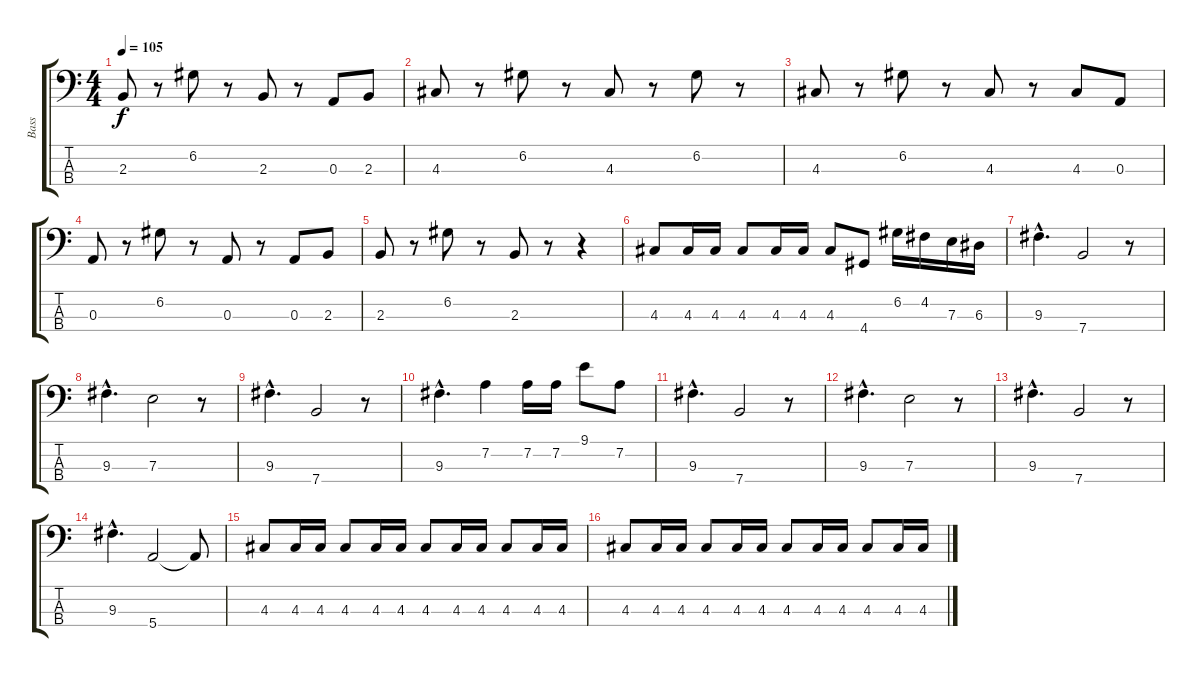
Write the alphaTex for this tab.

\track ("Bass" "Bass") {instrument acousticbass}
\staff {score tabs}
\tuning (G2 D2 A1 E1) {hide}
\ts (4 4)
\tempo 105
\clef f4
\ks c
2.3.8{dy f} r.8 6.2.8 r.8 2.3.8 r.8 0.3.8 2.3.8 |
4.3.8 r.8 6.2.8 r.8 4.3.8 r.8 6.2.8 r.8 |
4.3.8 r.8 6.2.8 r.8 4.3.8 r.8 4.3.8 0.3.8 |
0.3.8 r.8 6.2.8 r.8 0.3.8 r.8 0.3.8 2.3.8 |
2.3.8 r.8 6.2.8 r.8 2.3.8 r.8 r.4 |
4.3.8 4.3.16 4.3.16 4.3.8 4.3.16 4.3.16 4.3.8 4.4.8 6.2.16 4.2.16 7.3.16 6.3.16 |
9.3{hac}.4{d} 7.4.2 r.8 |
9.3{hac}.4{d} 7.3.2 r.8 |
9.3{hac}.4{d} 7.4.2 r.8 |
9.3{hac}.4{d} 7.2.4 7.2.16 7.2.16 9.1.8 7.2.8 |
9.3{hac}.4{d} 7.4.2 r.8 |
9.3{hac}.4{d} 7.3.2 r.8 |
9.3{hac}.4{d} 7.4.2 r.8 |
9.3{hac}.4{d} 5.4.2 5.4{t}.8 |
4.3.8 4.3.16 4.3.16 4.3.8 4.3.16 4.3.16 4.3.8 4.3.16 4.3.16 4.3.8 4.3.16 4.3.16 |
4.3.8 4.3.16 4.3.16 4.3.8 4.3.16 4.3.16 4.3.8 4.3.16 4.3.16 4.3.8 4.3.16 4.3.16
